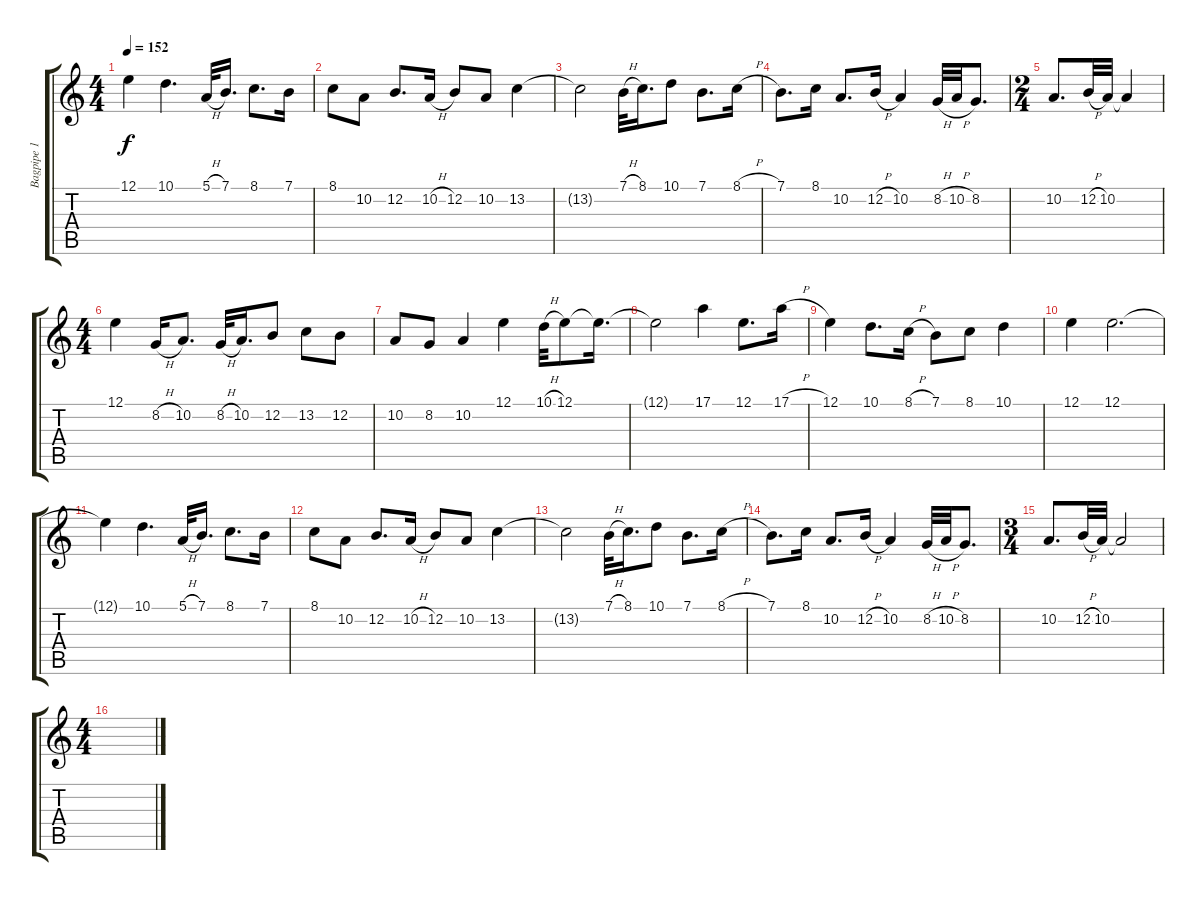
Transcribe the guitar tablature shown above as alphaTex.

\track ("Bagpipe 1" "Bagpipe 1") {instrument bagpipe}
\staff {score tabs}
\tuning (E4 B3 G3 D3 A2 E2) {hide}
\ts (4 4)
\tempo 152
\clef g2
\ks c
12.1{t}.4{dy f} 10.1.4{d} 5.1{h}.32 7.1.16{d} 8.1.8{d} 7.1.16 |
8.1.8 10.2.8 12.2.8{d} 10.2{h}.16 12.2.8 10.2.8 13.2.4 |
13.2{t}.2 7.1{h}.32 8.1.16{d} 10.1.8 7.1.8{d} 8.1{h}.16 |
7.1.8{d} 8.1.16 10.2.8{d} 12.2{h}.16 10.2.4 8.2{h}.32 10.2{h}.32 8.2.8{d} |
\ts (2 4)
10.2.8{d} 12.2{h}.32 10.2.32 10.2{t}.4 |
\ts (4 4)
12.1.4 8.2{h}.16 10.2.8{d} 8.2{h}.32 10.2.16{d} 12.2.8 13.2.8 12.2.8 |
10.2.8 8.2.8 10.2.4 12.1.4 10.1{h}.32 12.1.8 12.1{t}.16{d} |
12.1{t}.2 17.1.4 12.1.8{d} 17.1{h}.16 |
12.1.4 10.1.8{d} 8.1{h}.16 7.1.8 8.1.8 10.1.4 |
12.1.4 12.1.2{d} |
12.1{t}.4 10.1.4{d} 5.1{h}.32 7.1.16{d} 8.1.8{d} 7.1.16 |
8.1.8 10.2.8 12.2.8{d} 10.2{h}.16 12.2.8 10.2.8 13.2.4 |
13.2{t}.2 7.1{h}.32 8.1.16{d} 10.1.8 7.1.8{d} 8.1{h}.16 |
7.1.8{d} 8.1.16 10.2.8{d} 12.2{h}.16 10.2.4 8.2{h}.32 10.2{h}.32 8.2.8{d} |
\ts (3 4)
10.2.8{d} 12.2{h}.32 10.2.32 10.2{t}.2 |
\ts (4 4)
